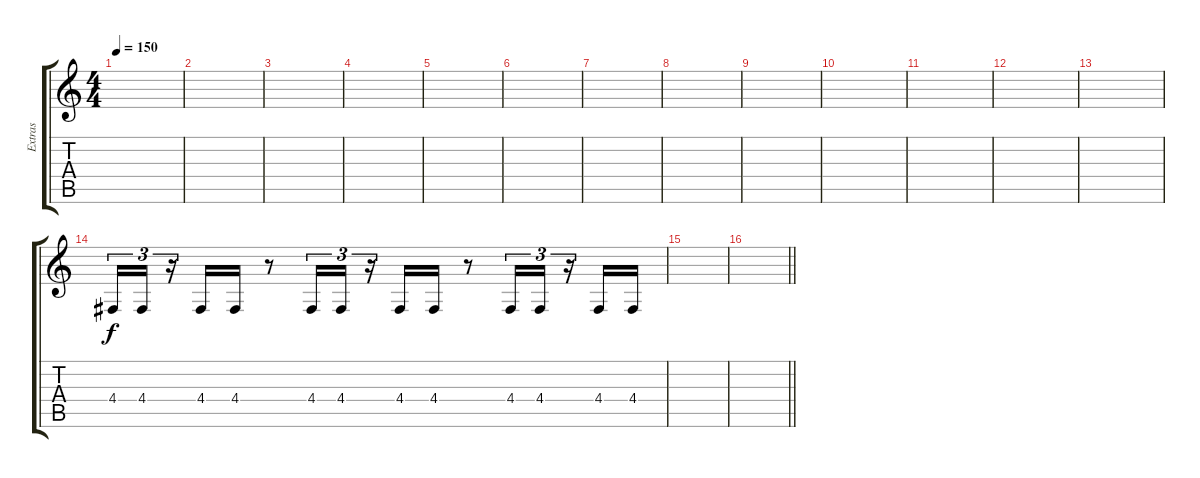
\track ("Extras" "Extras") {instrument melodictom}
\staff {score tabs}
\tuning (E4 B3 G3 D3 A2 E2) {hide}
\ts (4 4)
\tempo 150
\clef g2
\ks c
|
|
|
|
|
|
|
|
|
|
|
|
|
4.4.16{tu (3 2) balance 0} 4.4.16{tu (3 2)} r.16{tu (3 2)} 4.4.16 4.4.16 r.8 4.4.16{tu (3 2) balance 16} 4.4.16{tu (3 2)} r.16{tu (3 2)} 4.4.16 4.4.16 r.8 4.4.16{tu (3 2) balance 0} 4.4.16{tu (3 2) balance 5} r.16{tu (3 2)} 4.4.16{balance 11} 4.4.16{balance 16} |
|
\barLineRight lightlight
